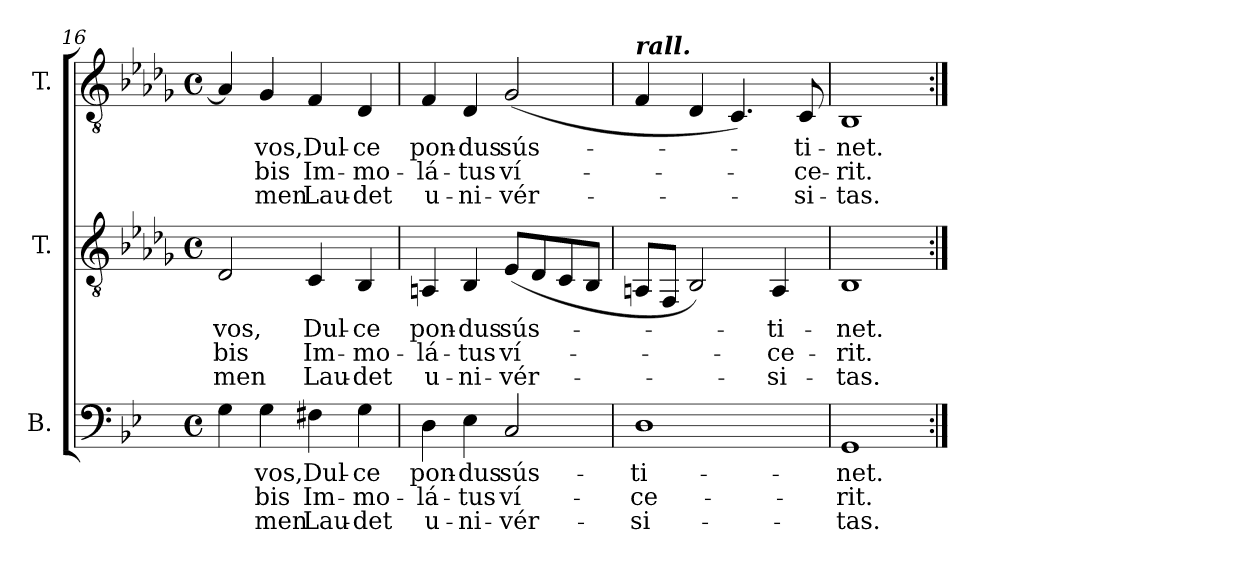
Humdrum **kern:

**kern	**text	**text	**text	**kern	**text	**text	**text	**kern	**text	**text	**text
*part3	*part3	*part3	*part3	*part2	*part2	*part2	*part2	*part1	*part1	*part1	*part1
*staff3	*staff3	*staff3	*staff3	*staff2	*staff2	*staff2	*staff2	*staff1	*staff1	*staff1	*staff1
*I"B.	*	*	*	*I"T.	*	*	*	*I"T.	*	*	*
!!LO:LB:g=z
*clefF4	*	*	*	*clefGv2	*	*	*	*clefGv2	*	*	*
*	*	*	*	*ITrd2c3	*	*	*	*ITrd2c3	*	*	*
*k[b-e-]	*	*	*	*k[b-e-]	*	*	*	*k[b-e-]	*	*	*
*g:	*	*	*	*g:	*	*	*	*g:	*	*	*
*M4/4	*	*	*	*M4/4	*	*	*	*M4/4	*	*	*
*met(c)	*	*	*	*met(c)	*	*	*	*met(c)	*	*	*
=16	=16	=16	=16	=16	=16	=16	=16	=16	=16	=16	=16
!	!	!	!	!	!LO:LY:b:color=#000000	!LO:LY:b:color=#000000	!LO:LY:b:color=#000000	!	!	!	!
4Gi\	.	.	.	2BB-i/	-vos,	-bis	-men	4Fi/]	.	.	.
!	!LO:LY:b:color=#000000	!LO:LY:b:color=#000000	!LO:LY:b:color=#000000	!	!	!	!	!	!	!	!
!	!	!	!	!	!	!	!	!	!LO:LY:b:color=#000000	!LO:LY:b:color=#000000	!LO:LY:b:color=#000000
4Gi\	-vos,	-bis	-men	.	.	.	.	4E-i/	-vos,	-bis	-men
!	!LO:LY:b:color=#000000	!LO:LY:b:color=#000000	!LO:LY:b:color=#000000	!	!	!	!	!	!	!	!
!	!	!	!	!	!LO:LY:b:color=#000000	!LO:LY:b:color=#000000	!LO:LY:b:color=#000000	!	!	!	!
!	!	!	!	!	!	!	!	!	!LO:LY:b:color=#000000	!LO:LY:b:color=#000000	!LO:LY:b:color=#000000
4F#Xi\	Dul-	Im-	Lau-	4AAi/	Dul-	Im-	Lau-	4Di/	Dul-	Im-	Lau-
!	!LO:LY:b:color=#000000	!LO:LY:b:color=#000000	!LO:LY:b:color=#000000	!	!	!	!	!	!	!	!
!	!	!	!	!	!LO:LY:b:color=#000000	!LO:LY:b:color=#000000	!LO:LY:b:color=#000000	!	!	!	!
!	!	!	!	!	!	!	!	!	!LO:LY:b:color=#000000	!LO:LY:b:color=#000000	!LO:LY:b:color=#000000
4Gi\	-ce	-mo-	-det	4GGi/	-ce	-mo-	-det	4BB-i/	-ce	-mo-	-det
=17	=17	=17	=17	=17	=17	=17	=17	=17	=17	=17	=17
!	!LO:LY:b:color=#000000	!LO:LY:b:color=#000000	!LO:LY:b:color=#000000	!	!	!	!	!	!	!	!
!	!	!	!	!	!LO:LY:b:color=#000000	!LO:LY:b:color=#000000	!LO:LY:b:color=#000000	!	!	!	!
!	!	!	!	!	!	!	!	!	!LO:LY:b:color=#000000	!LO:LY:b:color=#000000	!LO:LY:b:color=#000000
4Di\	pon-	-lá-	u-	4FF#Xi/	pon-	-lá-	u-	4Di/	pon-	-lá-	u-
!	!LO:LY:b:color=#000000	!LO:LY:b:color=#000000	!LO:LY:b:color=#000000	!	!	!	!	!	!	!	!
!	!	!	!	!	!LO:LY:b:color=#000000	!LO:LY:b:color=#000000	!LO:LY:b:color=#000000	!	!	!	!
!	!	!	!	!	!	!	!	!	!LO:LY:b:color=#000000	!LO:LY:b:color=#000000	!LO:LY:b:color=#000000
4E-i\	-dus	-tus	-ni-	4GGi/	-dus	-tus	-ni-	4BB-i/	-dus	-tus	-ni-
!	!LO:LY:b:color=#000000	!LO:LY:b:color=#000000	!LO:LY:b:color=#000000	!	!	!	!	!	!	!	!
!	!	!	!	!	!LO:LY:b:color=#000000	!LO:LY:b:color=#000000	!LO:LY:b:color=#000000	!	!	!	!
!	!	!	!	!	!	!	!	!	!LO:LY:b:color=#000000	!LO:LY:b:color=#000000	!LO:LY:b:color=#000000
2Ci/	sús-	ví-	-vér-	(8Ci/L	sús-	ví-	-vér-	(2E-i/	sús-	ví-	-vér-
.	.	.	.	8BB-i/	.	.	.	.	.	.	.
.	.	.	.	8AAi/	.	.	.	.	.	.	.
.	.	.	.	8GGi/J	.	.	.	.	.	.	.
=18	=18	=18	=18	=18	=18	=18	=18	=18	=18	=18	=18
!	!	!	!	!	!	!	!	!LO:TX:a:Bi:t=rall.	!	!	!
!	!LO:LY:b:color=#000000	!LO:LY:b:color=#000000	!LO:LY:b:color=#000000	!	!	!	!	!	!	!	!
1Di	-ti-	-ce-	-si-	8FF#Xi/L	.	.	.	4Di/	.	.	.
.	.	.	.	8DDi/J	.	.	.	.	.	.	.
.	.	.	.	2GGi/)	.	.	.	4BB-i/	.	.	.
.	.	.	.	.	.	.	.	4.AAi/)	.	.	.
!	!	!	!	!	!LO:LY:b:color=#000000	!LO:LY:b:color=#000000	!LO:LY:b:color=#000000	!	!	!	!
.	.	.	.	4FF#i/	-ti-	-ce-	-si-	.	.	.	.
!	!	!	!	!	!	!	!	!	!LO:LY:b:color=#000000	!LO:LY:b:color=#000000	!LO:LY:b:color=#000000
.	.	.	.	.	.	.	.	8AAi/	-ti-	-ce-	-si-
=19	=19	=19	=19	=19	=19	=19	=19	=19	=19	=19	=19
!	!LO:LY:b:color=#000000	!LO:LY:b:color=#000000	!LO:LY:b:color=#000000	!	!	!	!	!	!	!	!
!	!	!	!	!	!LO:LY:b:color=#000000	!LO:LY:b:color=#000000	!LO:LY:b:color=#000000	!	!	!	!
!	!	!	!	!	!	!	!	!	!LO:LY:b:color=#000000	!LO:LY:b:color=#000000	!LO:LY:b:color=#000000
1GGi	-net.	-rit.	-tas.	1GGi	-net.	-rit.	-tas.	1GGi	-net.	-rit.	-tas.
=:|!	=:|!	=:|!	=:|!	=:|!	=:|!	=:|!	=:|!	=:|!	=:|!	=:|!	=:|!
*-	*-	*-	*-	*-	*-	*-	*-	*-	*-	*-	*-
